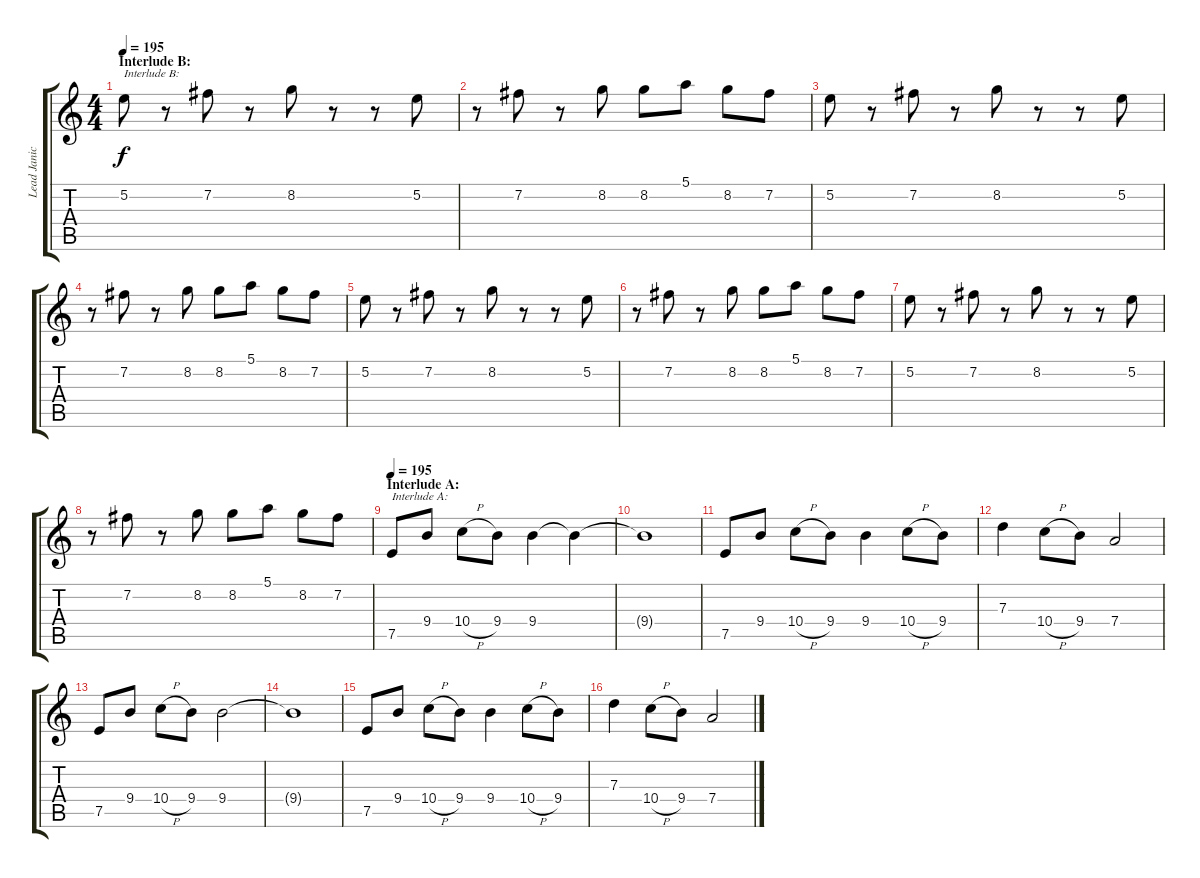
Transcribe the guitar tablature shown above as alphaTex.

\track ("Lead Janick Gers" "Lead Janic") {instrument overdrivenguitar}
\staff {score tabs}
\tuning (E4 B3 G3 D3 A2 E2) {hide}
\ts (4 4)
\section ("" "Interlude B:")
\tempo 195
\clef g2
\ks c
5.2.8{txt "Interlude B:" dy f} r.8 7.2.8 r.8 8.2.8 r.8 r.8 5.2.8 |
r.8 7.2.8 r.8 8.2.8 8.2.8 5.1.8 8.2.8 7.2.8 |
5.2.8 r.8 7.2.8 r.8 8.2.8 r.8 r.8 5.2.8 |
r.8 7.2.8 r.8 8.2.8 8.2.8 5.1.8 8.2.8 7.2.8 |
5.2.8 r.8 7.2.8 r.8 8.2.8 r.8 r.8 5.2.8 |
r.8 7.2.8 r.8 8.2.8 8.2.8 5.1.8 8.2.8 7.2.8 |
5.2.8 r.8 7.2.8 r.8 8.2.8 r.8 r.8 5.2.8 |
r.8 7.2.8 r.8 8.2.8 8.2.8 5.1.8 8.2.8 7.2.8 |
\section ("" "Interlude A:")
\tempo 195
7.5.8{txt "Interlude A:"} 9.4.8 10.4{h}.8 9.4.8 9.4.4 9.4{t}.4 |
9.4{t}.1 |
7.5.8 9.4.8 10.4{h}.8 9.4.8 9.4.4 10.4{h}.8 9.4.8 |
7.3.4 10.4{h}.8 9.4.8 7.4.2 |
7.5.8 9.4.8 10.4{h}.8 9.4.8 9.4.2 |
9.4{t}.1 |
7.5.8 9.4.8 10.4{h}.8 9.4.8 9.4.4 10.4{h}.8 9.4.8 |
7.3.4 10.4{h}.8 9.4.8 7.4.2
